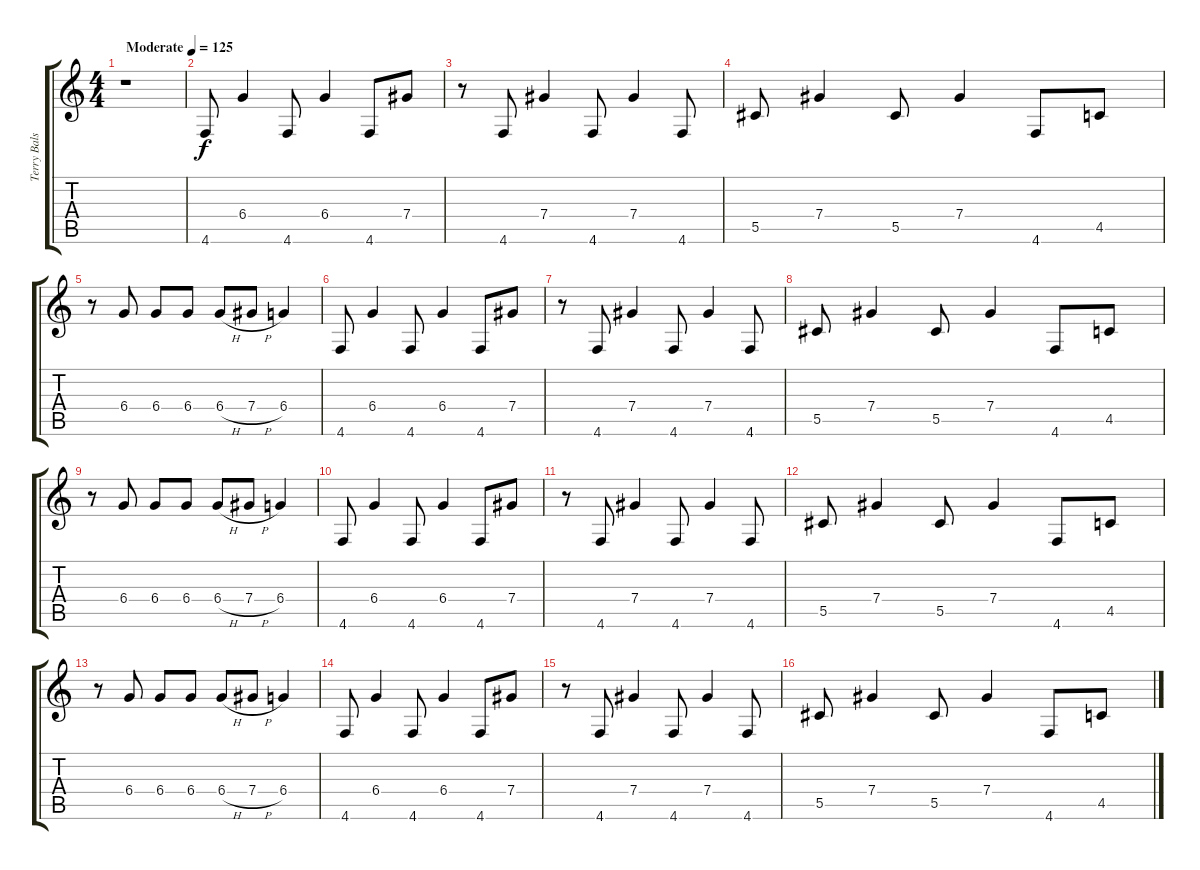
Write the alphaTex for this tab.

\track ("Terry Balsamo" "Terry Bals") {instrument acousticguitarsteel}
\staff {score tabs}
\tuning (Eb4 Bb3 Gb3 Db3 Ab2 Db2) {hide}
\ts (4 4)
\tempo (125 "Moderate")
\clef g2
\ks c
r.1{dy f instrument acousticguitarsteel} |
4.6.8 6.4.4 4.6.8 6.4.4 4.6.8 7.4.8 |
r.8 4.6.8 7.4.4 4.6.8 7.4.4 4.6.8 |
5.5.8 7.4.4 5.5.8 7.4.4 4.6.8 4.5.8 |
r.8 6.4.8 6.4.8 6.4.8 6.4{h}.8 7.4{h}.8 6.4.4 |
4.6.8 6.4.4 4.6.8 6.4.4 4.6.8 7.4.8 |
r.8 4.6.8 7.4.4 4.6.8 7.4.4 4.6.8 |
5.5.8 7.4.4 5.5.8 7.4.4 4.6.8 4.5.8 |
r.8 6.4.8 6.4.8 6.4.8 6.4{h}.8 7.4{h}.8 6.4.4 |
4.6.8 6.4.4 4.6.8 6.4.4 4.6.8 7.4.8 |
r.8 4.6.8 7.4.4 4.6.8 7.4.4 4.6.8 |
5.5.8 7.4.4 5.5.8 7.4.4 4.6.8 4.5.8 |
r.8 6.4.8 6.4.8 6.4.8 6.4{h}.8 7.4{h}.8 6.4.4 |
4.6.8 6.4.4 4.6.8 6.4.4 4.6.8 7.4.8 |
r.8 4.6.8 7.4.4 4.6.8 7.4.4 4.6.8 |
5.5.8 7.4.4 5.5.8 7.4.4 4.6.8 4.5.8
